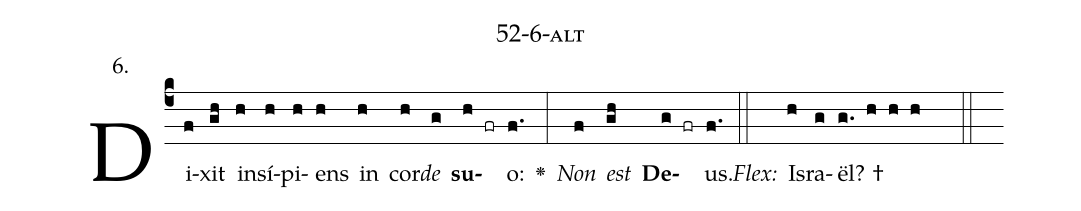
name: 52-6-alt;
annotation: 6.;
%%
(c4)Di(f)xit(gh) in(h)sí(h)pi(h)ens(h) in(h) cor(h)<i>de</i>(g) <b>su</b>(h fr)o:(f.) <v>\greheightstar</v>(:) <i>Non</i>(f) <i>est</i>(gh) <b>De</b>(g fr)us.(f.) (::)
<i>Flex:</i>()  Is(h)ra(g)ël? †(g. h h h  ::)

%E(h) u(h) o(f) u(gh) a(g) e.(f.) (::)
